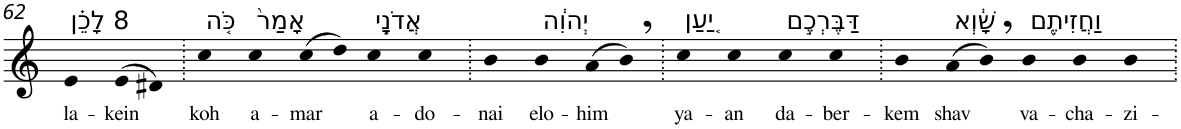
**kern	**text
*part1	*part1
*staff1	*staff1
*I"Piano	*
*I'Pno	*
!!LO:PB:g=z
*clefG2	*
*k[]	*
=62	=62
!LO:TX:a:t=8 לָכֵ֗ן	!
!	!LO:LY:b
4e	la-
!	!LO:LY:b
(>8e	-kein
8d#X)	.
=63.	=63.
!LO:TX:a:t=כֹּ֤ה	!
!	!LO:LY:b
4cc	koh
!LO:TX:a:t=אָמַר֙	!
!	!LO:LY:b
4cc	a-
!	!LO:LY:b
(>8cc	-mar
8dd)	.
!LO:TX:a:t=אֲדֹנָ֣י	!
!	!LO:LY:b
4cc	a-
!	!LO:LY:b
4cc	-do-
=64.	=64.
!	!LO:LY:b
4b	-nai
!LO:TX:a:t=יְהוִ֔ה	!
!	!LO:LY:b
4b	elo-
!	!LO:LY:b
(>8a	-him
8b,)	.
=65.	=65.
!LO:TX:a:t=יַ֚עַן	!
!	!LO:LY:b
4cc	ya-
!	!LO:LY:b
4cc	-an
!LO:TX:a:t=דַּבֶּרְכֶ֣ם	!
!	!LO:LY:b
4cc	da-
!	!LO:LY:b
4cc	-ber-
=66.	=66.
!	!LO:LY:b
4b	-kem
!LO:TX:a:t=שָׁ֔וְא	!
!	!LO:LY:b
(>8a	shav
8b,)	.
!LO:TX:a:t=וַחֲזִיתֶ֖ם	!
!	!LO:LY:b
4b	va-
!	!LO:LY:b
4b	-cha-
!	!LO:LY:b
4b	-zi-
=.	=.
*-	*-
